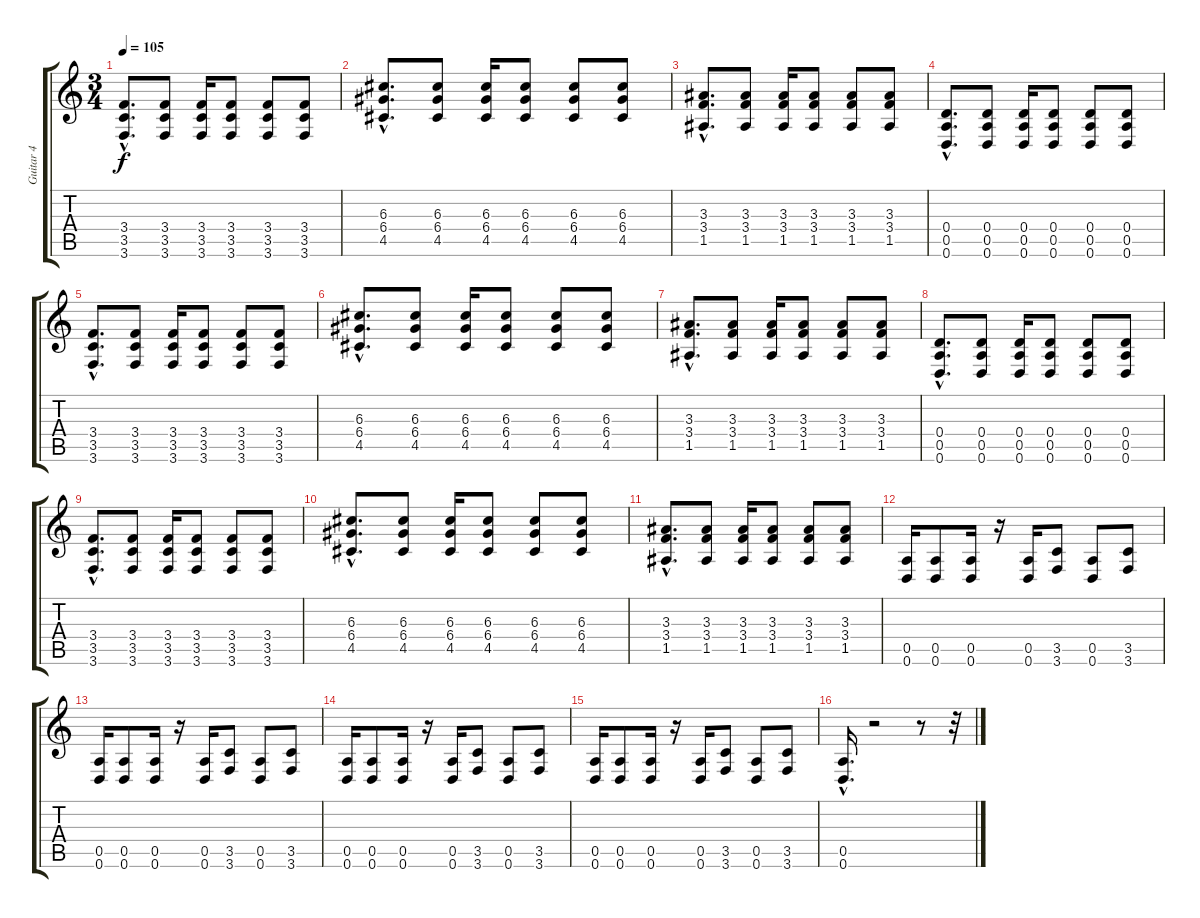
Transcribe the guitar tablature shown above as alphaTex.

\track ("Guitar 4" "Guitar 4") {instrument overdrivenguitar}
\staff {score tabs}
\tuning (E4 B3 G3 D3 A2 D2) {hide}
\ts (3 4)
\tempo 105
\clef g2
\ks c
(3.4{hac} 3.5{hac} 3.6{hac}).8{d dy f} (3.4 3.5 3.6).8 (3.4 3.5 3.6).16 (3.4 3.5 3.6).8 (3.4 3.5 3.6).8 (3.4 3.5 3.6).8 |
(6.3{hac} 6.4{hac} 4.5{hac}).8{d} (6.3 6.4 4.5).8 (6.3 6.4 4.5).16 (6.3 6.4 4.5).8 (6.3 6.4 4.5).8 (6.3 6.4 4.5).8 |
(3.3{hac} 3.4{hac} 1.5{hac}).8{d} (3.3 3.4 1.5).8 (3.3 3.4 1.5).16 (3.3 3.4 1.5).8 (3.3 3.4 1.5).8 (3.3 3.4 1.5).8 |
(0.4{hac} 0.5{hac} 0.6{hac}).8{d instrument distortionguitar} (0.4 0.5 0.6).8 (0.4 0.5 0.6).16 (0.4 0.5 0.6).8 (0.4 0.5 0.6).8 (0.4 0.5 0.6).8 |
(3.4{hac} 3.5{hac} 3.6{hac}).8{d} (3.4 3.5 3.6).8 (3.4 3.5 3.6).16 (3.4 3.5 3.6).8 (3.4 3.5 3.6).8 (3.4 3.5 3.6).8 |
(6.3{hac} 6.4{hac} 4.5{hac}).8{d} (6.3 6.4 4.5).8 (6.3 6.4 4.5).16 (6.3 6.4 4.5).8 (6.3 6.4 4.5).8 (6.3 6.4 4.5).8 |
(3.3{hac} 3.4{hac} 1.5{hac}).8{d} (3.3 3.4 1.5).8 (3.3 3.4 1.5).16 (3.3 3.4 1.5).8 (3.3 3.4 1.5).8 (3.3 3.4 1.5).8 |
(0.4{hac} 0.5{hac} 0.6{hac}).8{d instrument distortionguitar} (0.4 0.5 0.6).8 (0.4 0.5 0.6).16 (0.4 0.5 0.6).8 (0.4 0.5 0.6).8 (0.4 0.5 0.6).8 |
(3.4{hac} 3.5{hac} 3.6{hac}).8{d} (3.4 3.5 3.6).8 (3.4 3.5 3.6).16 (3.4 3.5 3.6).8 (3.4 3.5 3.6).8 (3.4 3.5 3.6).8 |
(6.3{hac} 6.4{hac} 4.5{hac}).8{d} (6.3 6.4 4.5).8 (6.3 6.4 4.5).16 (6.3 6.4 4.5).8 (6.3 6.4 4.5).8 (6.3 6.4 4.5).8 |
(3.3{hac} 3.4{hac} 1.5{hac}).8{d} (3.3 3.4 1.5).8 (3.3 3.4 1.5).16 (3.3 3.4 1.5).8 (3.3 3.4 1.5).8 (3.3 3.4 1.5).8 |
(0.5 0.6).16 (0.5 0.6).8 (0.5 0.6).16 r.16 (0.5 0.6).16 (3.5 3.6).8 (0.5 0.6).8 (3.5 3.6).8 |
(0.5 0.6).16 (0.5 0.6).8 (0.5 0.6).16 r.16 (0.5 0.6).16 (3.5 3.6).8 (0.5 0.6).8 (3.5 3.6).8 |
(0.5 0.6).16 (0.5 0.6).8 (0.5 0.6).16 r.16 (0.5 0.6).16 (3.5 3.6).8 (0.5 0.6).8 (3.5 3.6).8 |
(0.5 0.6).16 (0.5 0.6).8 (0.5 0.6).16 r.16 (0.5 0.6).16 (3.5 3.6).8 (0.5 0.6).8 (3.5 3.6).8 |
(0.5{hac} 0.6{hac}).16{d} r.2 r.8 r.32
